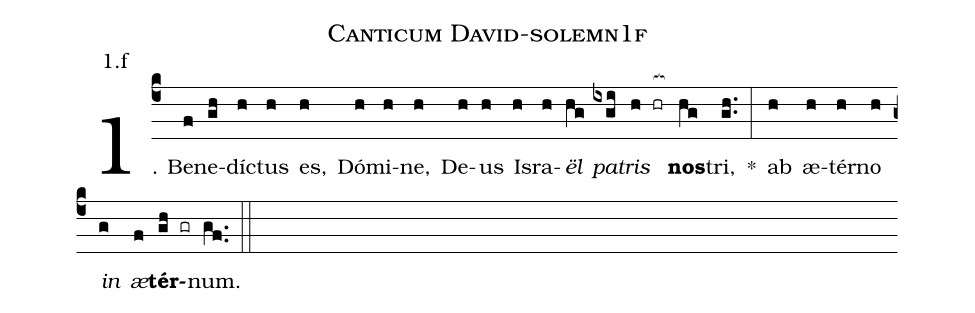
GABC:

name: Canticum David-solemn1f;
annotation: 1.f;
%%
(c4)1. Be(f)ne(gh)díc(h)tus(h) es,(h) Dó(h)mi(h)ne,(h) De(h)us(h) Is(h)ra(h)<i>ël</i>(hg) <i>pa</i>(ixgi)<i>tris</i>(h hr[ocb:1{]) <b>nos</b>(hg[ocb:0}])tri,(gh..) *(:) ab(h) æ(h)tér(h)no(h) <i>in</i>(g) <i>æ</i>(f)<b>tér</b>(gh gr)num.(gf..) (::)
